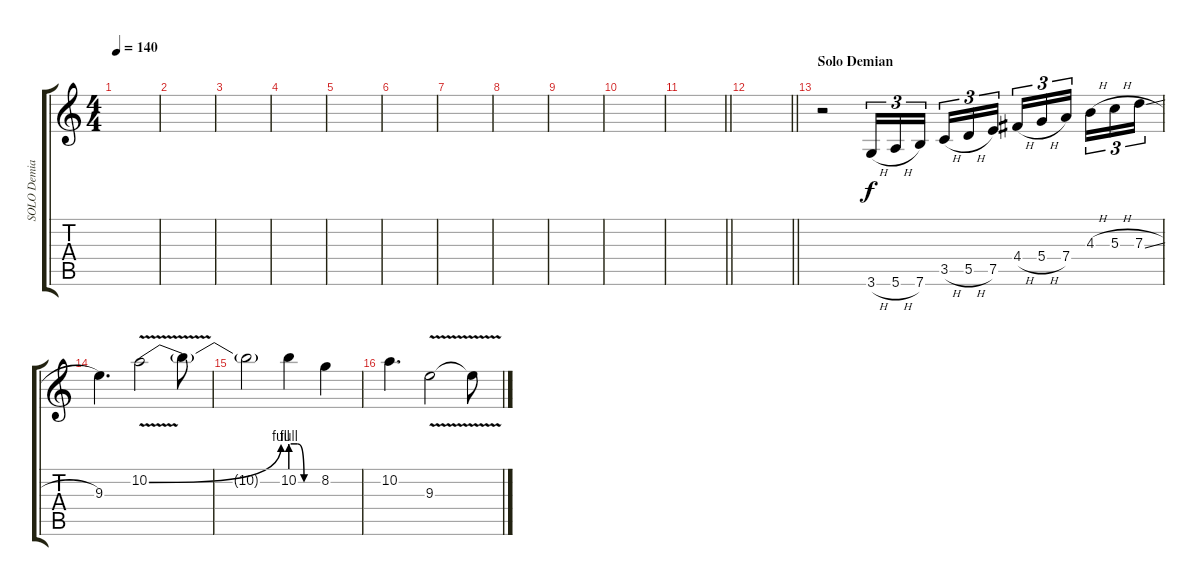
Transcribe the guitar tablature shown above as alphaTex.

\track ("SOLO Demian" "SOLO Demia") {instrument overdrivenguitar}
\staff {score tabs}
\tuning (E4 B3 G3 D3 A2 E2) {hide}
\ts (4 4)
\tempo 140
\clef g2
\ks c
|
|
|
|
|
|
|
|
|
|
\barLineRight lightlight
|
\barLineRight lightlight
|
\section ("" "Solo Demian")
r.2 3.6{h}.16{tu (3 2)} 5.6{h}.16{tu (3 2)} 7.6.16{tu (3 2) beam splitsecondary} 3.5{h}.16{tu (3 2)} 5.5{h}.16{tu (3 2)} 7.5.16{tu (3 2)} 4.4{h}.16{tu (3 2)} 5.4{h}.16{tu (3 2)} 7.4.16{tu (3 2) beam splitsecondary} 4.3{h}.16{tu (3 2)} 5.3{h}.16{tu (3 2)} 7.3{sl}.16{tu (3 2)} |
9.3.4{d} 10.2{be (bend 0 0 60 4) v}.2 10.2{t}.8 |
10.2{t}.2 10.2{be (custom 0 4 15 4 30 0 60 0)}.4 8.2.4 |
10.2.4{d} 9.3{v}.2 9.3{t}.8
